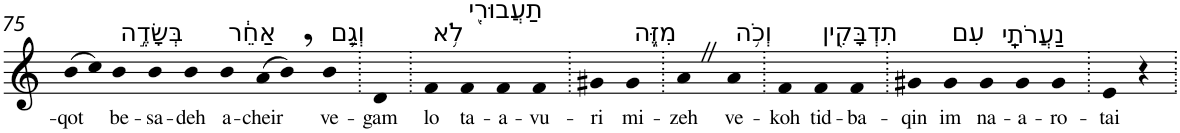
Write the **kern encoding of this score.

**kern	**text
*part1	*part1
*staff1	*staff1
*I"Piano	*
*I'Pno	*
!!LO:PB:g=z
*clefG2	*
*k[]	*
=75	=75
!	!LO:LY:b
(>8b	-qot
8cc)	.
!LO:TX:a:t=בְּשָׂדֶ֣ה	!
!	!LO:LY:b
4b	be-
!	!LO:LY:b
4b	-sa-
!	!LO:LY:b
4b	-deh
!LO:TX:a:t=אַחֵ֔ר	!
!	!LO:LY:b
4b	a-
!	!LO:LY:b
(>8a	-cheir
8b,)	.
!LO:TX:a:t=וְגַ֛ם	!
!	!LO:LY:b
4b	ve-
=76.	=76.
!	!LO:LY:b
4d	-gam
=77.	=77.
!LO:TX:a:t=לֹ֥א	!
!	!LO:LY:b
4f	lo
!LO:TX:a:t=תַעֲבוּרִ֖י	!
!	!LO:LY:b
4f	ta-
!	!LO:LY:b
4f	-a-
!	!LO:LY:b
4f	-vu-
=78.	=78.
!	!LO:LY:b
4g#X	-ri
!LO:TX:a:t=מִזֶּ֑ה	!
!	!LO:LY:b
4g#	mi-
=79.	=79.
!	!LO:LY:b
4aZ	-zeh
!LO:TX:a:t=וְכֹ֥ה	!
!	!LO:LY:b
4a	ve-
=80.	=80.
!	!LO:LY:b
4f	-koh
!LO:TX:a:t=תִדְבָּקִ֖ין	!
!	!LO:LY:b
4f	tid-
!	!LO:LY:b
4f	-ba-
=81.	=81.
!	!LO:LY:b
4g#X	-qin
!LO:TX:a:t=עִם	!
!	!LO:LY:b
4g#	im
!LO:TX:a:t=נַעֲרֹתָֽי	!
!	!LO:LY:b
4g#	na-
!	!LO:LY:b
4g#	-a-
!	!LO:LY:b
4g#	-ro-
=82.	=82.
!	!LO:LY:b
4e	-tai
4r	.
=.	=.
*-	*-
